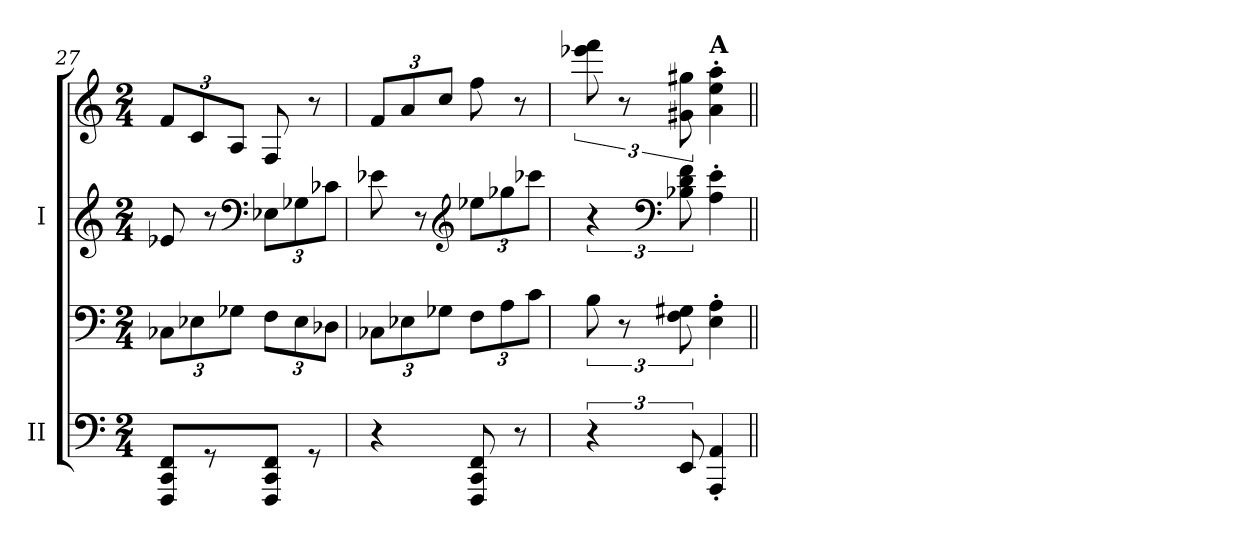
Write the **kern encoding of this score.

**kern	**kern	**kern	**kern
*part2	*part2	*part1	*part1
*staff4	*staff3	*staff2	*staff1
*I"II	*	*I"I	*
*I'II	*	*I'I	*
*clefF4	*clefF4	*clefG2	*clefG2
*k[]	*k[]	*k[]	*k[]
*M2/4	*M2/4	*M2/4	*M2/4
*	*Xbrackettup	*	*Xbrackettup
=27	=27	=27	=27
8FFF/ 8CC/ 8FF/L	12C-X\L	8e-X/	12f/L
.	12E-X\	.	12c/
8rGG	.	8r	.
.	12G-X\J	.	12A/J
*	*	*clefF4	*
*	*	*Xbrackettup	*
8FFF/ 8CC/ 8FF/J	12F\L	12E-X\L	8F/
.	12E-\	12G-X\	.
8rGG	.	.	8r
.	12D-X\J	12c-X\J	.
=28	=28	=28	=28
4r	12C-X\L	8e-X\	12f/L
.	12E-X\	.	12a/
.	.	8r	.
.	12G-X\J	.	12cc/J
*	*	*clefG2	*
8FFF/ 8CC/ 8FF/	12F\L	12ee-X\L	8ff\
.	12A\	12gg-X\	.
8r	.	.	8r
.	12c\J	12ccc-X\J	.
=29	=29	=29	=29
*	*brackettup	*brackettup	*brackettup
6r	12B\	6r	12eee-X\ 12fff\
.	12r	.	12r
*	*	*clefF4	*
12EE/	12F\ 12G#X\	12B-X\ 12d\ 12f\	12g#X\ 12gg#X\
!	!	!	!LO:TX:a:B:t=A
4AAA/' 4AA/'	4E\' 4A\'	4A\' 4e\'	4a\' 4ee\' 4aa\'
=||	=||	=||	=||
*-	*-	*-	*-
